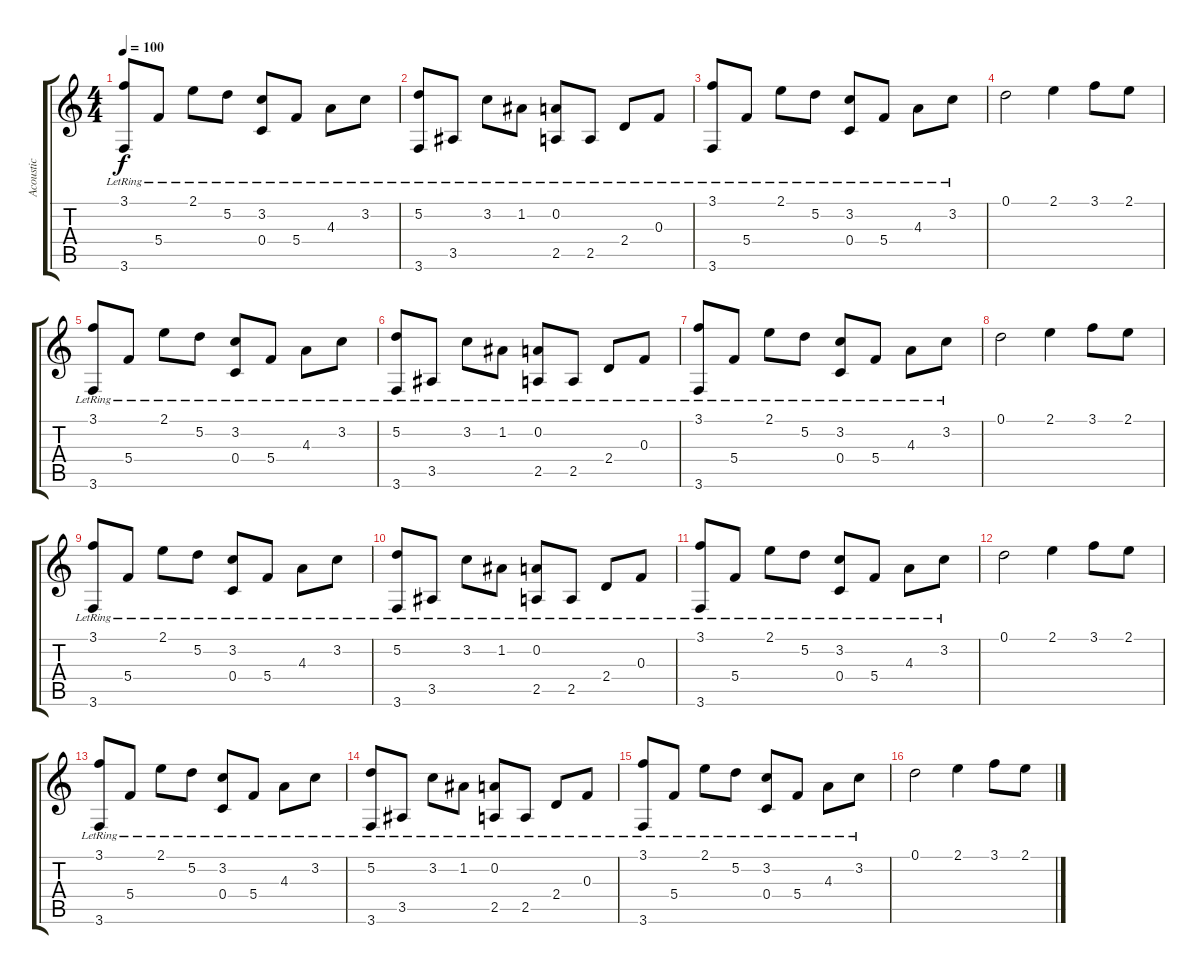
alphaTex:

\track ("Acoustic " "Acoustic ") {instrument acousticguitarsteel}
\staff {score tabs}
\tuning (D4 A3 F3 C3 G2 D2) {hide}
\ts (4 4)
\tempo 100
\clef g2
\ks c
(3.1{lr} 3.6{lr}).8{dy f} 5.4{lr}.8 2.1{lr}.8 5.2{lr}.8 (3.2{lr} 0.4{lr}).8 5.4{lr}.8 4.3{lr}.8 3.2{lr}.8 |
(5.2{lr} 3.6{lr}).8 3.5{lr}.8 3.2{lr}.8 1.2{lr}.8 (0.2{lr} 2.5{lr}).8 2.5{lr}.8 2.4{lr}.8 0.3{lr}.8 |
(3.1{lr} 3.6{lr}).8 5.4{lr}.8 2.1{lr}.8 5.2{lr}.8 (3.2{lr} 0.4{lr}).8 5.4{lr}.8 4.3{lr}.8 3.2{lr}.8 |
0.1.2 2.1.4 3.1.8 2.1.8 |
(3.1{lr} 3.6{lr}).8 5.4{lr}.8 2.1{lr}.8 5.2{lr}.8 (3.2{lr} 0.4{lr}).8 5.4{lr}.8 4.3{lr}.8 3.2{lr}.8 |
(5.2{lr} 3.6{lr}).8 3.5{lr}.8 3.2{lr}.8 1.2{lr}.8 (0.2{lr} 2.5{lr}).8 2.5{lr}.8 2.4{lr}.8 0.3{lr}.8 |
(3.1{lr} 3.6{lr}).8 5.4{lr}.8 2.1{lr}.8 5.2{lr}.8 (3.2{lr} 0.4{lr}).8 5.4{lr}.8 4.3{lr}.8 3.2{lr}.8 |
0.1.2 2.1.4 3.1.8 2.1.8 |
(3.1{lr} 3.6{lr}).8 5.4{lr}.8 2.1{lr}.8 5.2{lr}.8 (3.2{lr} 0.4{lr}).8 5.4{lr}.8 4.3{lr}.8 3.2{lr}.8 |
(5.2{lr} 3.6{lr}).8 3.5{lr}.8 3.2{lr}.8 1.2{lr}.8 (0.2{lr} 2.5{lr}).8 2.5{lr}.8 2.4{lr}.8 0.3{lr}.8 |
(3.1{lr} 3.6{lr}).8 5.4{lr}.8 2.1{lr}.8 5.2{lr}.8 (3.2{lr} 0.4{lr}).8 5.4{lr}.8 4.3{lr}.8 3.2{lr}.8 |
0.1.2 2.1.4 3.1.8 2.1.8 |
(3.1{lr} 3.6{lr}).8 5.4{lr}.8 2.1{lr}.8 5.2{lr}.8 (3.2{lr} 0.4{lr}).8 5.4{lr}.8 4.3{lr}.8 3.2{lr}.8 |
(5.2{lr} 3.6{lr}).8 3.5{lr}.8 3.2{lr}.8 1.2{lr}.8 (0.2{lr} 2.5{lr}).8 2.5{lr}.8 2.4{lr}.8 0.3{lr}.8 |
(3.1{lr} 3.6{lr}).8 5.4{lr}.8 2.1{lr}.8 5.2{lr}.8 (3.2{lr} 0.4{lr}).8 5.4{lr}.8 4.3{lr}.8 3.2{lr}.8 |
0.1.2 2.1.4 3.1.8 2.1.8
